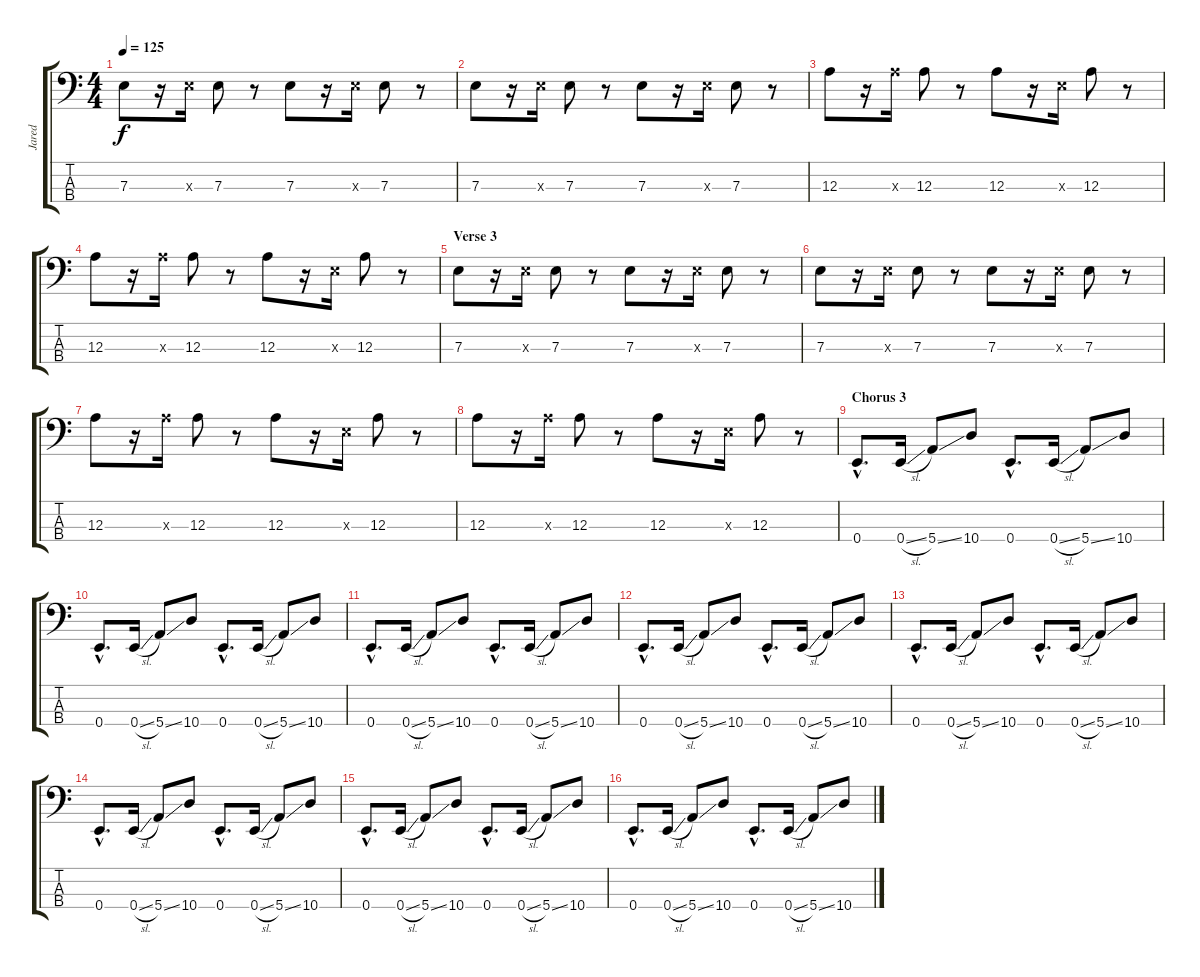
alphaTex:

\track ("Jared" "Jared") {instrument electricbassfinger}
\staff {score tabs}
\tuning (G2 D2 A1 E1) {hide}
\ts (4 4)
\section ("" "")
\tempo 125
\clef f4
\ks c
7.3.8{dy f} r.16 7.3{x}.16 7.3.8 r.8 7.3.8 r.16 7.3{x}.16 7.3.8 r.8 |
7.3.8 r.16 7.3{x}.16 7.3.8 r.8 7.3.8 r.16 7.3{x}.16 7.3.8 r.8 |
12.3.8 r.16 12.3{x}.16 12.3.8 r.8 12.3.8 r.16 7.3{x}.16 12.3.8 r.8 |
12.3.8 r.16 12.3{x}.16 12.3.8 r.8 12.3.8 r.16 7.3{x}.16 12.3.8 r.8 |
\section ("" "Verse 3")
7.3.8 r.16 7.3{x}.16 7.3.8 r.8 7.3.8 r.16 7.3{x}.16 7.3.8 r.8 |
7.3.8 r.16 7.3{x}.16 7.3.8 r.8 7.3.8 r.16 7.3{x}.16 7.3.8 r.8 |
12.3.8 r.16 12.3{x}.16 12.3.8 r.8 12.3.8 r.16 7.3{x}.16 12.3.8 r.8 |
12.3.8 r.16 12.3{x}.16 12.3.8 r.8 12.3.8 r.16 7.3{x}.16 12.3.8 r.8 |
\section ("" "Chorus 3")
0.4{hac}.8{d} 0.4{sl}.16 5.4{ss}.8 10.4.8 0.4{hac}.8{d} 0.4{sl}.16 5.4{ss}.8 10.4.8 |
0.4{hac}.8{d} 0.4{sl}.16 5.4{ss}.8 10.4.8 0.4{hac}.8{d} 0.4{sl}.16 5.4{ss}.8 10.4.8 |
0.4{hac}.8{d} 0.4{sl}.16 5.4{ss}.8 10.4.8 0.4{hac}.8{d} 0.4{sl}.16 5.4{ss}.8 10.4.8 |
0.4{hac}.8{d} 0.4{sl}.16 5.4{ss}.8 10.4.8 0.4{hac}.8{d} 0.4{sl}.16 5.4{ss}.8 10.4.8 |
0.4{hac}.8{d} 0.4{sl}.16 5.4{ss}.8 10.4.8 0.4{hac}.8{d} 0.4{sl}.16 5.4{ss}.8 10.4.8 |
0.4{hac}.8{d} 0.4{sl}.16 5.4{ss}.8 10.4.8 0.4{hac}.8{d} 0.4{sl}.16 5.4{ss}.8 10.4.8 |
0.4{hac}.8{d} 0.4{sl}.16 5.4{ss}.8 10.4.8 0.4{hac}.8{d} 0.4{sl}.16 5.4{ss}.8 10.4.8 |
0.4{hac}.8{d} 0.4{sl}.16 5.4{ss}.8 10.4.8 0.4{hac}.8{d} 0.4{sl}.16 5.4{ss}.8 10.4.8
